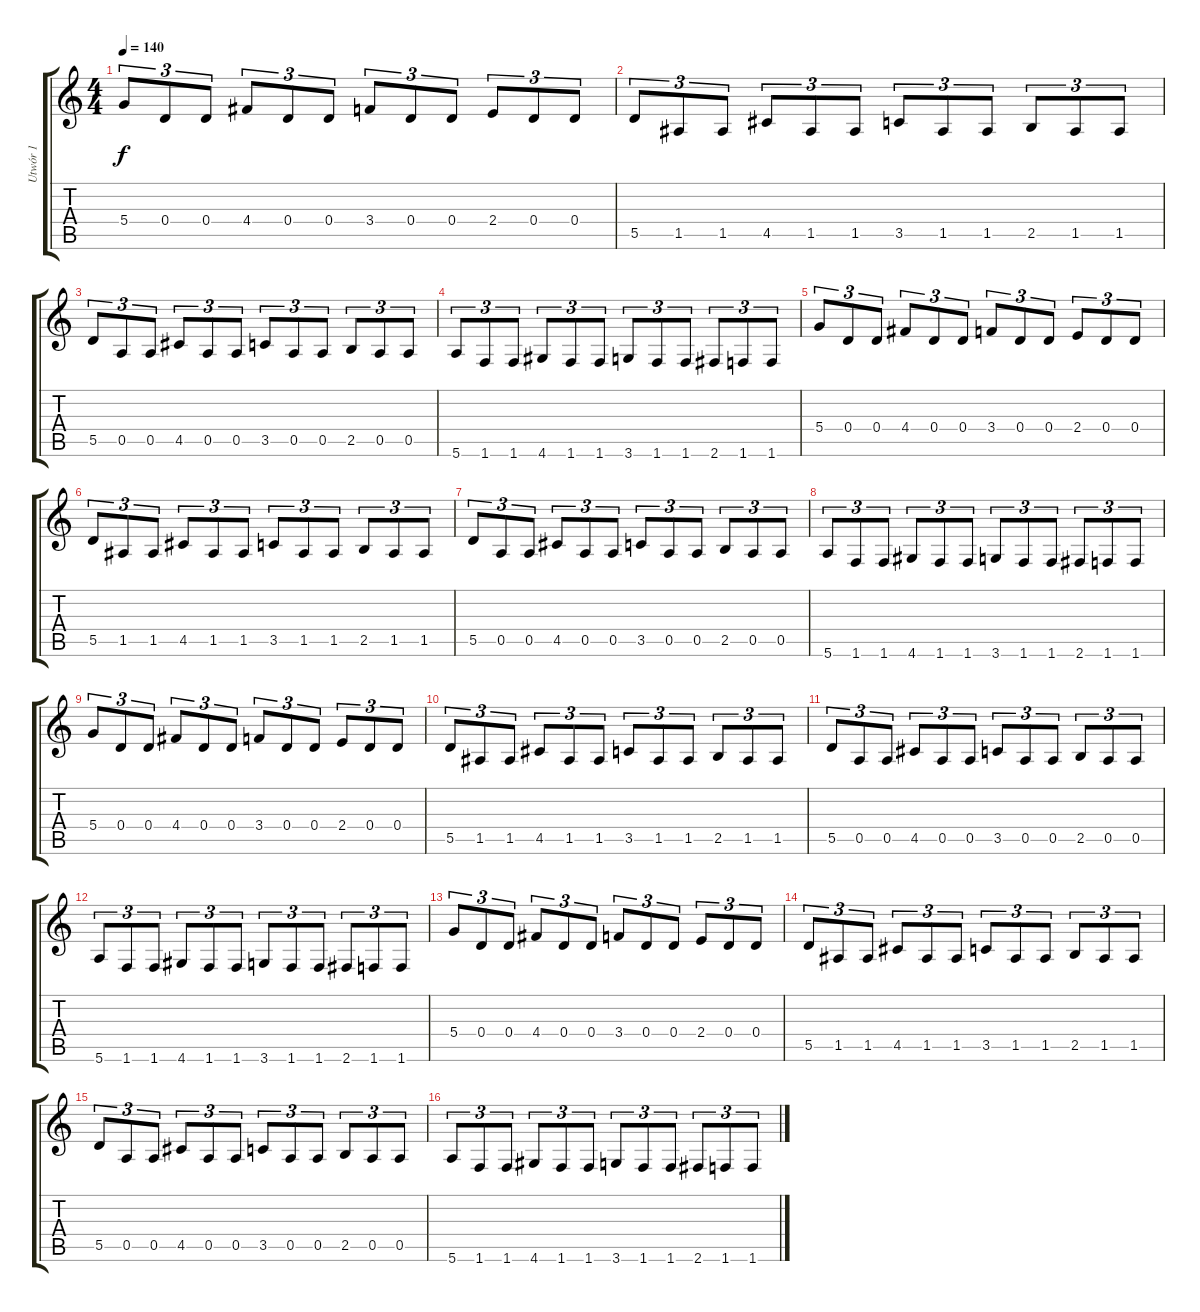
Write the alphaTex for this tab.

\track ("Utwór 1" "Utwór 1") {instrument distortionguitar}
\staff {score tabs}
\tuning (E4 B3 G3 D3 A2 E2) {hide}
\ts (4 4)
\tempo 140
\clef g2
\ks c
5.4.8{tu (3 2) dy f} 0.4.8{tu (3 2)} 0.4.8{tu (3 2)} 4.4.8{tu (3 2)} 0.4.8{tu (3 2)} 0.4.8{tu (3 2)} 3.4.8{tu (3 2)} 0.4.8{tu (3 2)} 0.4.8{tu (3 2)} 2.4.8{tu (3 2)} 0.4.8{tu (3 2)} 0.4.8{tu (3 2)} |
5.5.8{tu (3 2)} 1.5.8{tu (3 2)} 1.5.8{tu (3 2)} 4.5.8{tu (3 2)} 1.5.8{tu (3 2)} 1.5.8{tu (3 2)} 3.5.8{tu (3 2)} 1.5.8{tu (3 2)} 1.5.8{tu (3 2)} 2.5.8{tu (3 2)} 1.5.8{tu (3 2)} 1.5.8{tu (3 2)} |
5.5.8{tu (3 2)} 0.5.8{tu (3 2)} 0.5.8{tu (3 2)} 4.5.8{tu (3 2)} 0.5.8{tu (3 2)} 0.5.8{tu (3 2)} 3.5.8{tu (3 2)} 0.5.8{tu (3 2)} 0.5.8{tu (3 2)} 2.5.8{tu (3 2)} 0.5.8{tu (3 2)} 0.5.8{tu (3 2)} |
5.6.8{tu (3 2)} 1.6.8{tu (3 2)} 1.6.8{tu (3 2)} 4.6.8{tu (3 2)} 1.6.8{tu (3 2)} 1.6.8{tu (3 2)} 3.6.8{tu (3 2)} 1.6.8{tu (3 2)} 1.6.8{tu (3 2)} 2.6.8{tu (3 2)} 1.6.8{tu (3 2)} 1.6.8{tu (3 2)} |
5.4.8{tu (3 2)} 0.4.8{tu (3 2)} 0.4.8{tu (3 2)} 4.4.8{tu (3 2)} 0.4.8{tu (3 2)} 0.4.8{tu (3 2)} 3.4.8{tu (3 2)} 0.4.8{tu (3 2)} 0.4.8{tu (3 2)} 2.4.8{tu (3 2)} 0.4.8{tu (3 2)} 0.4.8{tu (3 2)} |
5.5.8{tu (3 2)} 1.5.8{tu (3 2)} 1.5.8{tu (3 2)} 4.5.8{tu (3 2)} 1.5.8{tu (3 2)} 1.5.8{tu (3 2)} 3.5.8{tu (3 2)} 1.5.8{tu (3 2)} 1.5.8{tu (3 2)} 2.5.8{tu (3 2)} 1.5.8{tu (3 2)} 1.5.8{tu (3 2)} |
5.5.8{tu (3 2) volume 12} 0.5.8{tu (3 2)} 0.5.8{tu (3 2)} 4.5.8{tu (3 2)} 0.5.8{tu (3 2)} 0.5.8{tu (3 2)} 3.5.8{tu (3 2)} 0.5.8{tu (3 2)} 0.5.8{tu (3 2)} 2.5.8{tu (3 2)} 0.5.8{tu (3 2)} 0.5.8{tu (3 2)} |
5.6.8{tu (3 2) volume 11} 1.6.8{tu (3 2)} 1.6.8{tu (3 2)} 4.6.8{tu (3 2)} 1.6.8{tu (3 2)} 1.6.8{tu (3 2)} 3.6.8{tu (3 2)} 1.6.8{tu (3 2)} 1.6.8{tu (3 2)} 2.6.8{tu (3 2)} 1.6.8{tu (3 2)} 1.6.8{tu (3 2)} |
5.4.8{tu (3 2) volume 10} 0.4.8{tu (3 2)} 0.4.8{tu (3 2)} 4.4.8{tu (3 2)} 0.4.8{tu (3 2)} 0.4.8{tu (3 2)} 3.4.8{tu (3 2)} 0.4.8{tu (3 2)} 0.4.8{tu (3 2)} 2.4.8{tu (3 2)} 0.4.8{tu (3 2)} 0.4.8{tu (3 2)} |
5.5.8{tu (3 2) volume 9} 1.5.8{tu (3 2)} 1.5.8{tu (3 2)} 4.5.8{tu (3 2)} 1.5.8{tu (3 2)} 1.5.8{tu (3 2)} 3.5.8{tu (3 2)} 1.5.8{tu (3 2)} 1.5.8{tu (3 2)} 2.5.8{tu (3 2)} 1.5.8{tu (3 2)} 1.5.8{tu (3 2)} |
5.5.8{tu (3 2) volume 8} 0.5.8{tu (3 2)} 0.5.8{tu (3 2)} 4.5.8{tu (3 2)} 0.5.8{tu (3 2)} 0.5.8{tu (3 2)} 3.5.8{tu (3 2)} 0.5.8{tu (3 2)} 0.5.8{tu (3 2)} 2.5.8{tu (3 2)} 0.5.8{tu (3 2)} 0.5.8{tu (3 2)} |
5.6.8{tu (3 2) volume 8} 1.6.8{tu (3 2)} 1.6.8{tu (3 2)} 4.6.8{tu (3 2)} 1.6.8{tu (3 2)} 1.6.8{tu (3 2)} 3.6.8{tu (3 2)} 1.6.8{tu (3 2)} 1.6.8{tu (3 2)} 2.6.8{tu (3 2)} 1.6.8{tu (3 2)} 1.6.8{tu (3 2)} |
5.4.8{tu (3 2) volume 7} 0.4.8{tu (3 2)} 0.4.8{tu (3 2)} 4.4.8{tu (3 2)} 0.4.8{tu (3 2)} 0.4.8{tu (3 2)} 3.4.8{tu (3 2)} 0.4.8{tu (3 2)} 0.4.8{tu (3 2)} 2.4.8{tu (3 2)} 0.4.8{tu (3 2)} 0.4.8{tu (3 2)} |
5.5.8{tu (3 2) volume 6} 1.5.8{tu (3 2)} 1.5.8{tu (3 2)} 4.5.8{tu (3 2)} 1.5.8{tu (3 2)} 1.5.8{tu (3 2)} 3.5.8{tu (3 2)} 1.5.8{tu (3 2)} 1.5.8{tu (3 2)} 2.5.8{tu (3 2)} 1.5.8{tu (3 2)} 1.5.8{tu (3 2)} |
5.5.8{tu (3 2) volume 5} 0.5.8{tu (3 2)} 0.5.8{tu (3 2)} 4.5.8{tu (3 2)} 0.5.8{tu (3 2)} 0.5.8{tu (3 2)} 3.5.8{tu (3 2)} 0.5.8{tu (3 2)} 0.5.8{tu (3 2)} 2.5.8{tu (3 2)} 0.5.8{tu (3 2)} 0.5.8{tu (3 2)} |
5.6.8{tu (3 2) volume 4} 1.6.8{tu (3 2)} 1.6.8{tu (3 2)} 4.6.8{tu (3 2)} 1.6.8{tu (3 2)} 1.6.8{tu (3 2)} 3.6.8{tu (3 2)} 1.6.8{tu (3 2)} 1.6.8{tu (3 2)} 2.6.8{tu (3 2)} 1.6.8{tu (3 2)} 1.6.8{tu (3 2)}
